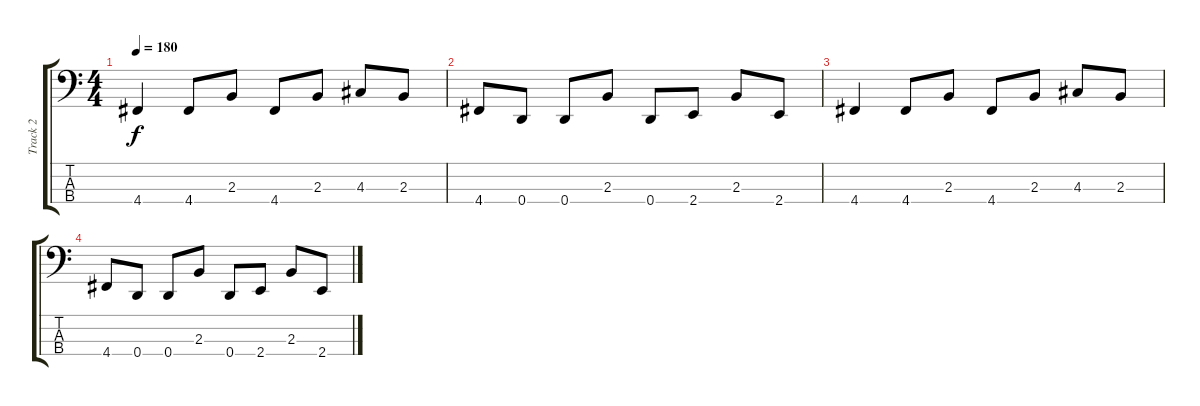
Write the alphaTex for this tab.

\track ("Track 2" "Track 2") {instrument electricbassfinger}
\staff {score tabs}
\tuning (G2 D2 A1 D1) {hide}
\ts (4 4)
\tempo 180
\clef f4
\ks c
4.4.4{dy f} 4.4.8 2.3.8 4.4.8 2.3.8 4.3.8 2.3.8 |
4.4.8 0.4.8 0.4.8 2.3.8 0.4.8 2.4.8 2.3.8 2.4.8 |
4.4.4 4.4.8 2.3.8 4.4.8 2.3.8 4.3.8 2.3.8 |
4.4.8 0.4.8 0.4.8 2.3.8 0.4.8 2.4.8 2.3.8 2.4.8
